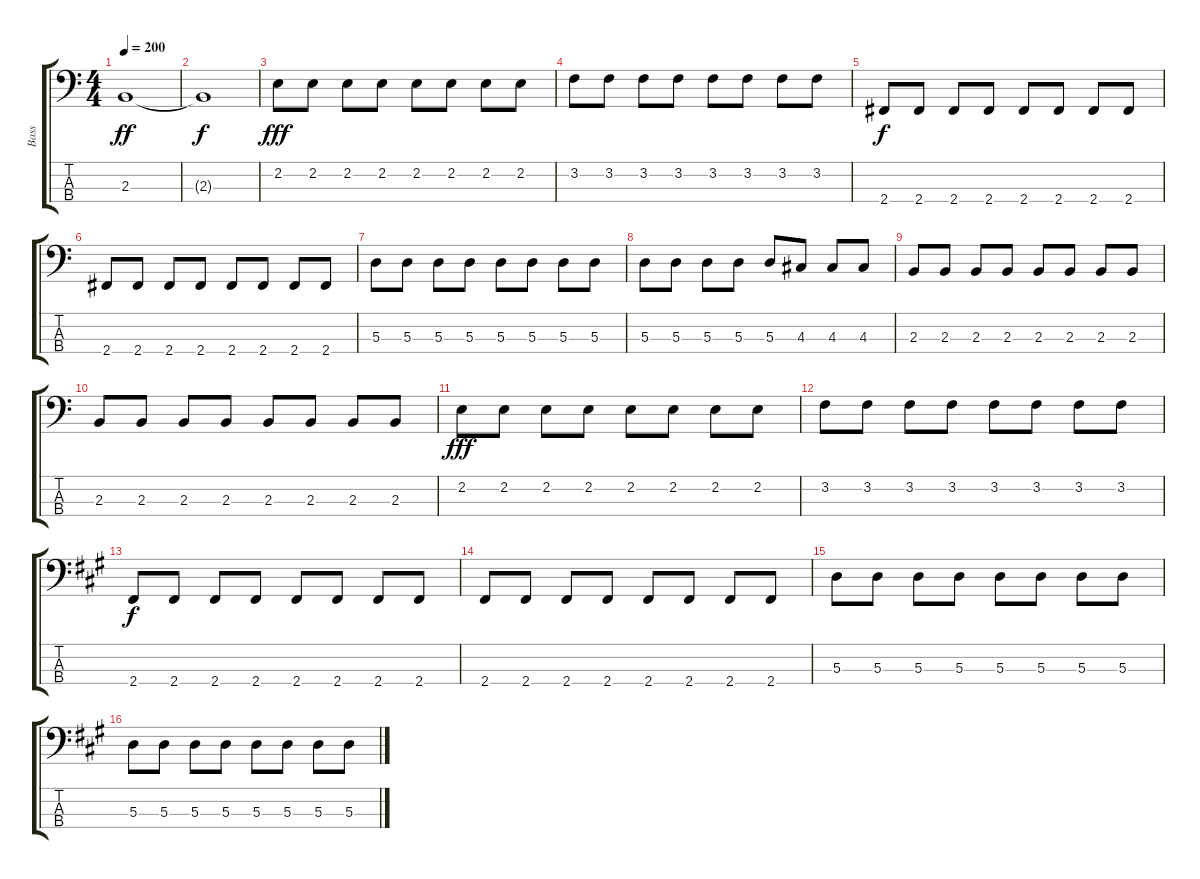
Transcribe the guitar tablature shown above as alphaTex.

\track ("Bass" "Bass") {instrument slapbass1}
\staff {score tabs}
\tuning (G2 D2 A1 E1) {hide}
\ts (4 4)
\tempo 200
\clef f4
\ks c
2.3.1{dy ff} |
2.3{t}.1{dy f} |
2.2.8{dy fff} 2.2.8 2.2.8 2.2.8 2.2.8 2.2.8 2.2.8 2.2.8 |
3.2.8 3.2.8 3.2.8 3.2.8 3.2.8 3.2.8 3.2.8 3.2.8 |
2.4.8{dy f} 2.4.8 2.4.8 2.4.8 2.4.8 2.4.8 2.4.8 2.4.8 |
2.4.8 2.4.8 2.4.8 2.4.8 2.4.8 2.4.8 2.4.8 2.4.8 |
5.3.8 5.3.8 5.3.8 5.3.8 5.3.8 5.3.8 5.3.8 5.3.8 |
5.3.8 5.3.8 5.3.8 5.3.8 5.3.8 4.3.8 4.3.8 4.3.8 |
2.3.8 2.3.8 2.3.8 2.3.8 2.3.8 2.3.8 2.3.8 2.3.8 |
2.3.8 2.3.8 2.3.8 2.3.8 2.3.8 2.3.8 2.3.8 2.3.8 |
2.2.8{dy fff} 2.2.8 2.2.8 2.2.8 2.2.8 2.2.8 2.2.8 2.2.8 |
3.2.8 3.2.8 3.2.8 3.2.8 3.2.8 3.2.8 3.2.8 3.2.8 |
\ks f#minor
2.4.8{dy f} 2.4.8 2.4.8 2.4.8 2.4.8 2.4.8 2.4.8 2.4.8 |
2.4.8 2.4.8 2.4.8 2.4.8 2.4.8 2.4.8 2.4.8 2.4.8 |
5.3.8 5.3.8 5.3.8 5.3.8 5.3.8 5.3.8 5.3.8 5.3.8 |
5.3.8 5.3.8 5.3.8 5.3.8 5.3.8 5.3.8 5.3.8 5.3.8
